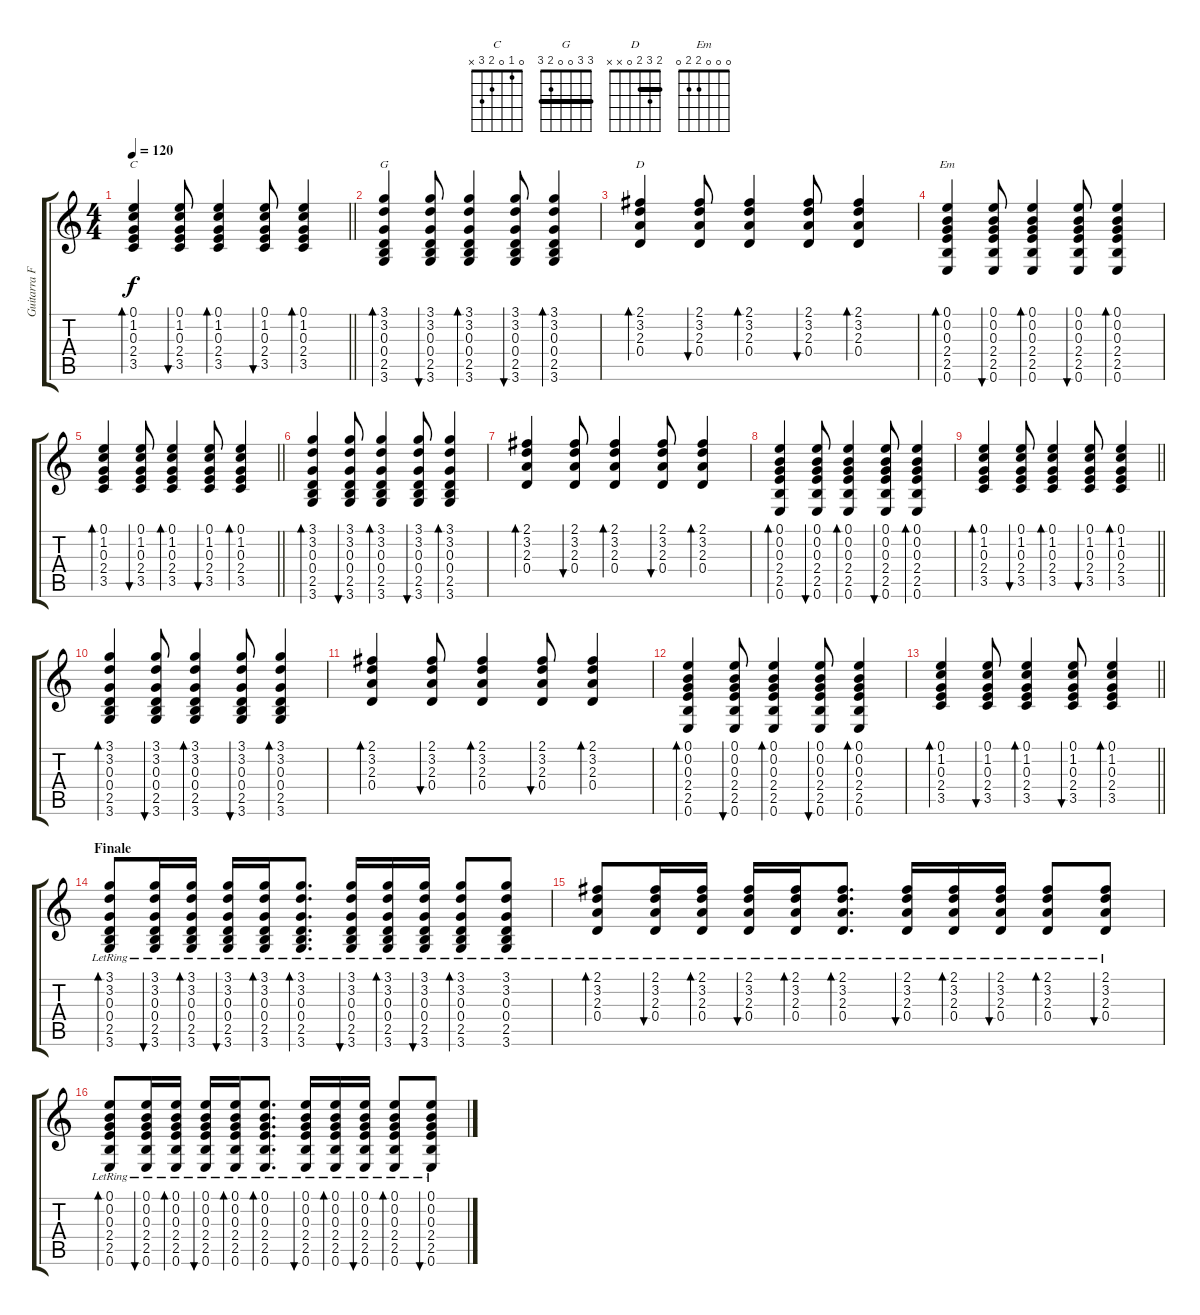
\track ("Guitarra Fondo" "Guitarra F") {instrument electricguitarjazz}
\staff {score tabs}
\tuning (E4 B3 G3 D3 A2 E2) {hide}
\chord ("C" 0 1 0 2 3 x)
\chord ("G" 3 3 0 0 2 3) {barre 3}
\chord ("D" 2 3 2 0 x x) {barre 2}
\chord ("Em" 0 0 0 2 2 0)
\ts (4 4)
\tempo 120
\clef g2
\barLineRight lightlight
\ks c
(0.1 1.2 0.3 2.4 3.5).4{bd 60 ch "C" dy f} (0.1 1.2 0.3 2.4 3.5).8{bu 60} (0.1 1.2 0.3 2.4 3.5).4{bd 60} (0.1 1.2 0.3 2.4 3.5).8{bu 60} (0.1 1.2 0.3 2.4 3.5).4{bd 60} |
(3.1 3.2 0.3 0.4 2.5 3.6).4{bd 60 ch "G"} (3.1 3.2 0.3 0.4 2.5 3.6).8{bu 60} (3.1 3.2 0.3 0.4 2.5 3.6).4{bd 60} (3.1 3.2 0.3 0.4 2.5 3.6).8{bu 60} (3.1 3.2 0.3 0.4 2.5 3.6).4{bd 60} |
(2.1 3.2 2.3 0.4).4{bd 60 ch "D"} (2.1 3.2 2.3 0.4).8{bu 60} (2.1 3.2 2.3 0.4).4{bd 60} (2.1 3.2 2.3 0.4).8{bu 60} (2.1 3.2 2.3 0.4).4{bd 60} |
(0.1 0.2 0.3 2.4 2.5 0.6).4{bd 60 ch "Em"} (0.1 0.2 0.3 2.4 2.5 0.6).8{bu 60} (0.1 0.2 0.3 2.4 2.5 0.6).4{bd 60} (0.1 0.2 0.3 2.4 2.5 0.6).8{bu 60} (0.1 0.2 0.3 2.4 2.5 0.6).4{bd 60} |
\barLineRight lightlight
(0.1 1.2 0.3 2.4 3.5).4{bd 60} (0.1 1.2 0.3 2.4 3.5).8{bu 60} (0.1 1.2 0.3 2.4 3.5).4{bd 60} (0.1 1.2 0.3 2.4 3.5).8{bu 60} (0.1 1.2 0.3 2.4 3.5).4{bd 60} |
(3.1 3.2 0.3 0.4 2.5 3.6).4{bd 60} (3.1 3.2 0.3 0.4 2.5 3.6).8{bu 60} (3.1 3.2 0.3 0.4 2.5 3.6).4{bd 60} (3.1 3.2 0.3 0.4 2.5 3.6).8{bu 60} (3.1 3.2 0.3 0.4 2.5 3.6).4{bd 60} |
(2.1 3.2 2.3 0.4).4{bd 60} (2.1 3.2 2.3 0.4).8{bu 60} (2.1 3.2 2.3 0.4).4{bd 60} (2.1 3.2 2.3 0.4).8{bu 60} (2.1 3.2 2.3 0.4).4{bd 60} |
(0.1 0.2 0.3 2.4 2.5 0.6).4{bd 60} (0.1 0.2 0.3 2.4 2.5 0.6).8{bu 60} (0.1 0.2 0.3 2.4 2.5 0.6).4{bd 60} (0.1 0.2 0.3 2.4 2.5 0.6).8{bu 60} (0.1 0.2 0.3 2.4 2.5 0.6).4{bd 60} |
\barLineRight lightlight
(0.1 1.2 0.3 2.4 3.5).4{bd 60} (0.1 1.2 0.3 2.4 3.5).8{bu 60} (0.1 1.2 0.3 2.4 3.5).4{bd 60} (0.1 1.2 0.3 2.4 3.5).8{bu 60} (0.1 1.2 0.3 2.4 3.5).4{bd 60} |
(3.1 3.2 0.3 0.4 2.5 3.6).4{bd 60} (3.1 3.2 0.3 0.4 2.5 3.6).8{bu 60} (3.1 3.2 0.3 0.4 2.5 3.6).4{bd 60} (3.1 3.2 0.3 0.4 2.5 3.6).8{bu 60} (3.1 3.2 0.3 0.4 2.5 3.6).4{bd 60} |
(2.1 3.2 2.3 0.4).4{bd 60} (2.1 3.2 2.3 0.4).8{bu 60} (2.1 3.2 2.3 0.4).4{bd 60} (2.1 3.2 2.3 0.4).8{bu 60} (2.1 3.2 2.3 0.4).4{bd 60} |
(0.1 0.2 0.3 2.4 2.5 0.6).4{bd 60} (0.1 0.2 0.3 2.4 2.5 0.6).8{bu 60} (0.1 0.2 0.3 2.4 2.5 0.6).4{bd 60} (0.1 0.2 0.3 2.4 2.5 0.6).8{bu 60} (0.1 0.2 0.3 2.4 2.5 0.6).4{bd 60} |
\barLineRight lightlight
(0.1 1.2 0.3 2.4 3.5).4{bd 60} (0.1 1.2 0.3 2.4 3.5).8{bu 60} (0.1 1.2 0.3 2.4 3.5).4{bd 60} (0.1 1.2 0.3 2.4 3.5).8{bu 60} (0.1 1.2 0.3 2.4 3.5).4{bd 60} |
\section ("" "Finale")
(3.1{lr} 3.2{lr} 0.3{lr} 0.4{lr} 2.5{lr} 3.6{lr}).8{bd 60 volume 11} (3.1{lr} 3.2{lr} 0.3{lr} 0.4{lr} 2.5{lr} 3.6{lr}).16{bu 60} (3.1{lr} 3.2{lr} 0.3{lr} 0.4{lr} 2.5{lr} 3.6{lr}).16{bd 60} (3.1{lr} 3.2{lr} 0.3{lr} 0.4{lr} 2.5{lr} 3.6{lr}).16{bu 60} (3.1{lr} 3.2{lr} 0.3{lr} 0.4{lr} 2.5{lr} 3.6{lr}).16{bd 60} (3.1{lr} 3.2{lr} 0.3{lr} 0.4{lr} 2.5{lr} 3.6{lr}).8{d bd 60} (3.1{lr} 3.2{lr} 0.3{lr} 0.4{lr} 2.5{lr} 3.6{lr}).16{bu 60} (3.1{lr} 3.2{lr} 0.3{lr} 0.4{lr} 2.5{lr} 3.6{lr}).16{bd 60} (3.1{lr} 3.2{lr} 0.3{lr} 0.4{lr} 2.5{lr} 3.6{lr}).16{bu 60} (3.1{lr} 3.2{lr} 0.3{lr} 0.4{lr} 2.5{lr} 3.6{lr}).8{bd 60} (3.1{lr} 3.2{lr} 0.3{lr} 0.4{lr} 2.5{lr} 3.6{lr}).8 |
(2.1{lr} 3.2{lr} 2.3{lr} 0.4{lr}).8{bd 60} (2.1{lr} 3.2{lr} 2.3{lr} 0.4{lr}).16{bu 60} (2.1{lr} 3.2{lr} 2.3{lr} 0.4{lr}).16{bd 60} (2.1{lr} 3.2{lr} 2.3{lr} 0.4{lr}).16{bu 60} (2.1{lr} 3.2{lr} 2.3{lr} 0.4{lr}).16{bd 60} (2.1{lr} 3.2{lr} 2.3{lr} 0.4{lr}).8{d bd 60} (2.1{lr} 3.2{lr} 2.3{lr} 0.4{lr}).16{bu 60} (2.1{lr} 3.2{lr} 2.3{lr} 0.4{lr}).16{bd 60} (2.1{lr} 3.2{lr} 2.3{lr} 0.4{lr}).16{bu 60} (2.1{lr} 3.2{lr} 2.3{lr} 0.4{lr}).8{bd 60} (2.1{lr} 3.2{lr} 2.3{lr} 0.4{lr}).8{bu 60} |
(0.1{lr} 0.2{lr} 0.3{lr} 2.4{lr} 2.5{lr} 0.6{lr}).8{bd 60} (0.1{lr} 0.2{lr} 0.3{lr} 2.4{lr} 2.5{lr} 0.6{lr}).16{bu 60} (0.1{lr} 0.2{lr} 0.3{lr} 2.4{lr} 2.5{lr} 0.6{lr}).16{bd 60} (0.1{lr} 0.2{lr} 0.3{lr} 2.4{lr} 2.5{lr} 0.6{lr}).16{bu 60} (0.1{lr} 0.2{lr} 0.3{lr} 2.4{lr} 2.5{lr} 0.6{lr}).16{bd 60} (0.1{lr} 0.2{lr} 0.3{lr} 2.4{lr} 2.5{lr} 0.6{lr}).8{d bd 60} (0.1{lr} 0.2{lr} 0.3{lr} 2.4{lr} 2.5{lr} 0.6{lr}).16{bu 60} (0.1{lr} 0.2{lr} 0.3{lr} 2.4{lr} 2.5{lr} 0.6{lr}).16{bd 60} (0.1{lr} 0.2{lr} 0.3{lr} 2.4{lr} 2.5{lr} 0.6{lr}).16{bu 60} (0.1{lr} 0.2{lr} 0.3{lr} 2.4{lr} 2.5{lr} 0.6{lr}).8{bd 60} (0.1{lr} 0.2{lr} 0.3{lr} 2.4{lr} 2.5{lr} 0.6{lr}).8{bu 60}
